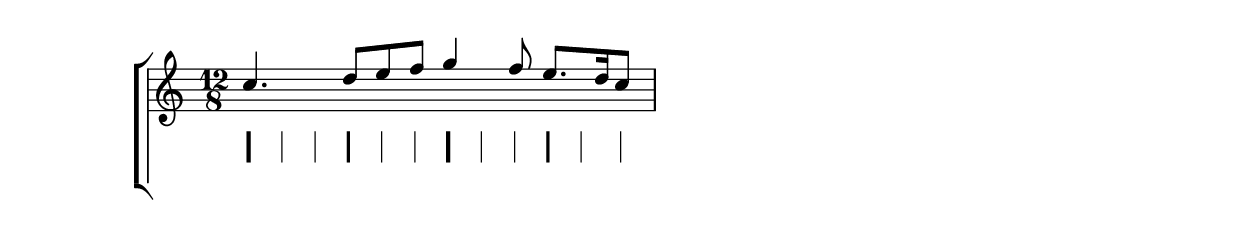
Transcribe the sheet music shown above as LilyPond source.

%% DO NOT EDIT this file manually; it is automatically
%% generated from LSR http://lsr.dsi.unimi.it
%% Make any changes in LSR itself, or in Documentation/snippets/new/ ,
%% and then run scripts/auxiliar/makelsr.py
%%
%% This file is in the public domain.
\version "2.14.2"

\header {
  lsrtags = "editorial-annotations"

  texidoc = "
Regular vertical lines can be drawn between staves to show note
synchronization; however, in case of monophonic music, you may want to
make the second stave invisible, and make the lines shorter like in
this snippet.

"
  doctitle = "Grid lines: emphasizing rhythms and notes synchronization"
} % begin verbatim


\score {
  \new ChoirStaff {
    \relative c'' <<
      \new Staff {
        \time 12/8
        \stemUp
        c4. d8 e8 f g4 f8 e8. d16 c8
      }
      \new Staff {
        % hides staff and notes so that only the grid lines are visible
        \hideNotes
        \override Staff.BarLine #'transparent = ##t
        \override Staff.StaffSymbol #'line-count = #0
        \override Staff.TimeSignature #'transparent = ##t
        \override Staff.Clef #'transparent = ##t

        % dummy notes to force regular note spacing
        \once  \override Score.GridLine #'thickness = #4.0
        c8 c c
        \once  \override Score.GridLine #'thickness = #3.0
        c8 c c
        \once  \override Score.GridLine #'thickness = #4.0
        c8 c c
        \once  \override Score.GridLine #'thickness = #3.0
        c8 c c
      }
    >>
  }
  \layout {
    \context {
      \Score
      \consists "Grid_line_span_engraver"
      % center grid lines horizontally below note heads
      \override NoteColumn #'X-offset = #-0.5
    }
    \context {
      \Staff
      \consists "Grid_point_engraver"
      gridInterval = #(ly:make-moment 1 8)
      % set line length and positioning:
      % two staff spaces above center line on hidden staff
      % to four spaces below center line on visible staff
      \override GridPoint #'Y-extent = #'(2 . -4)
    }
    ragged-right = ##t
  }
}
